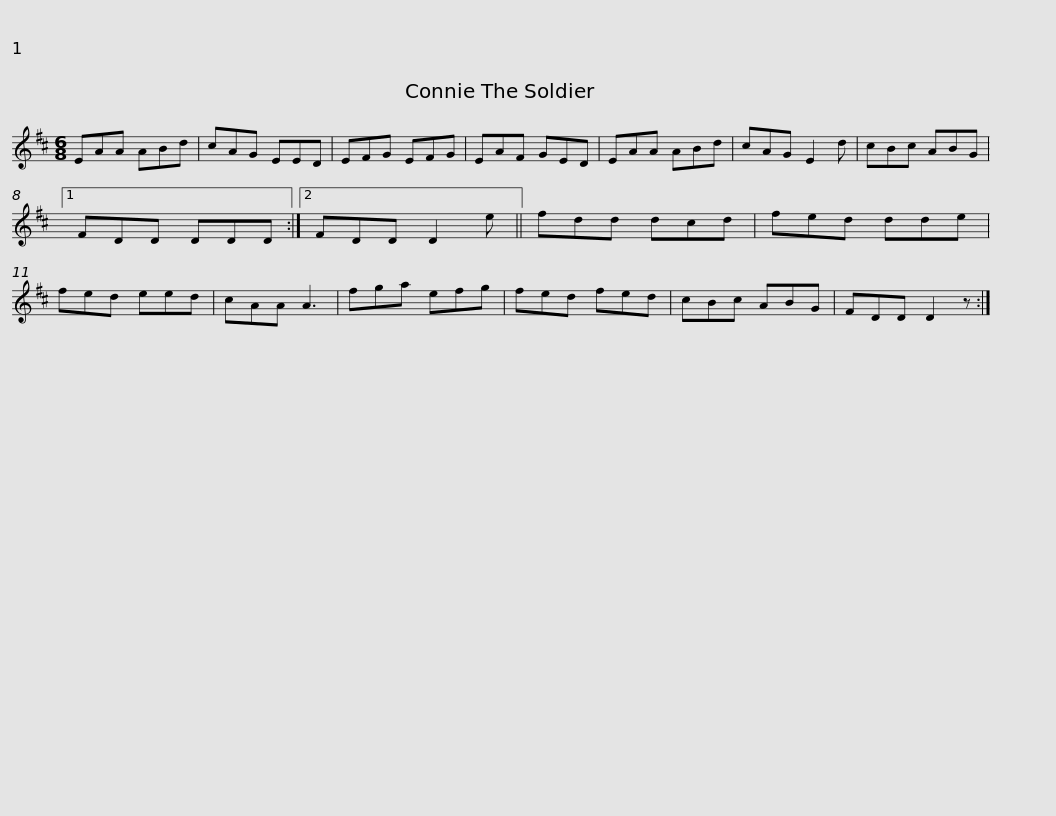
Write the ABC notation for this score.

X:1
L:1/8
M:6/8
I:linebreak $
K:D
V:1 treble
V:1
 EAA ABd | cAG EED | EFG EFG | EAF GED | EAA ABd | %5
 cAG E2 d | cBc ABG |1$ FDD DDD :|2 FDD D2 e || fdd dcd | %10
 fed dde | fed eed | cAA A3 | fga efg |$ fed fed | %15
 cBc ABG | FDD D2 z :| %17
